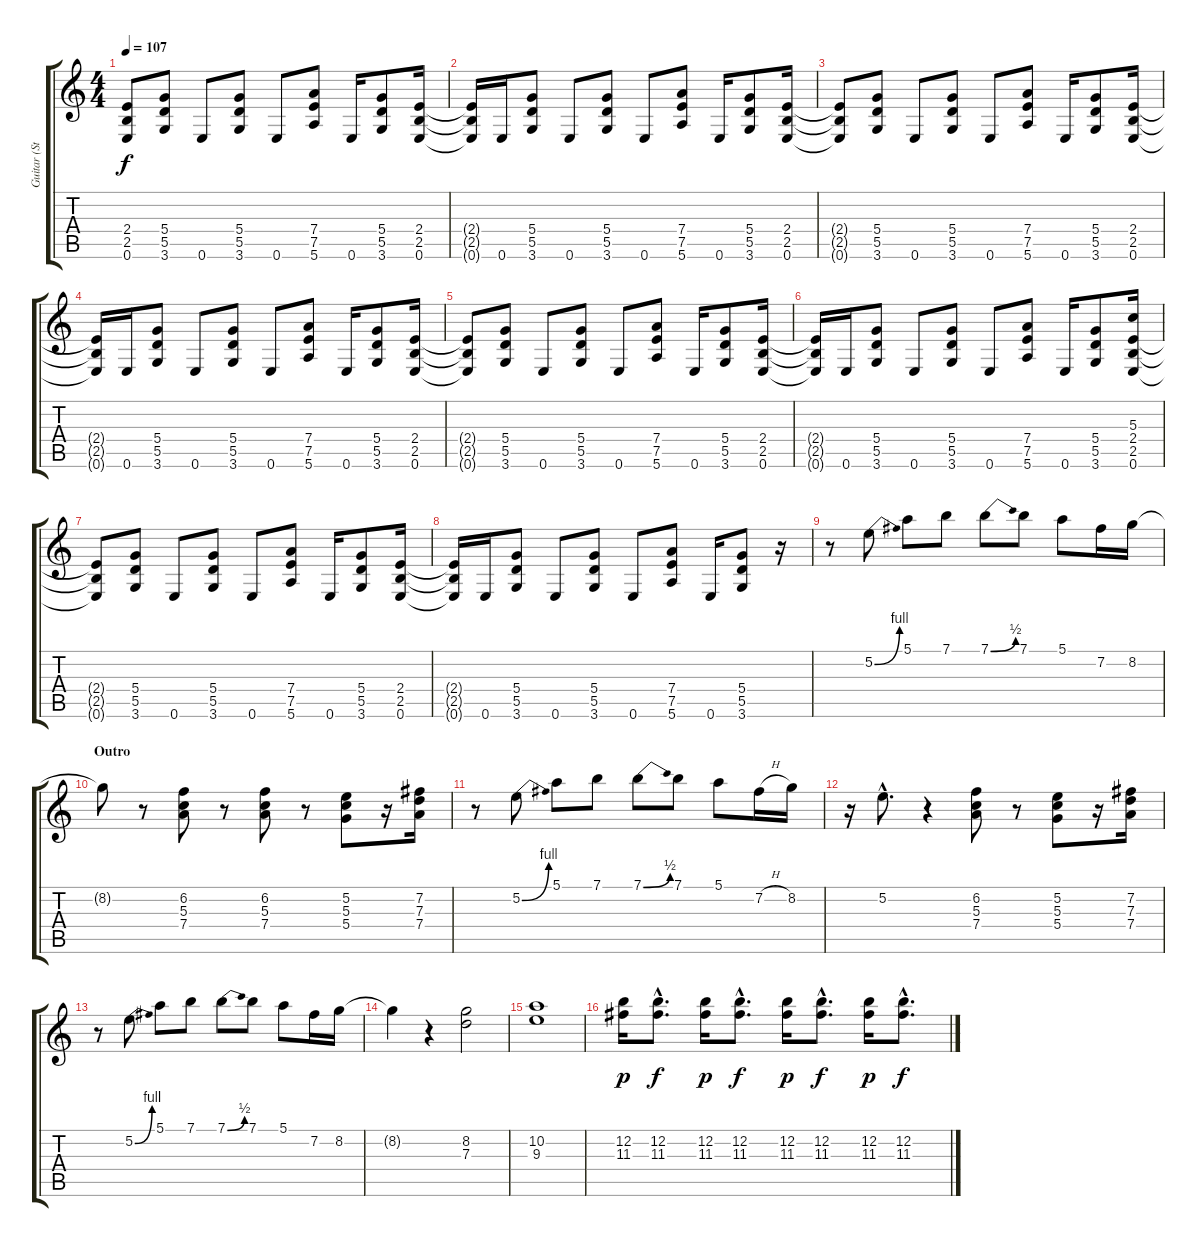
\track ("Guitar (Steve Morse)" "Guitar (St") {instrument distortionguitar}
\staff {score tabs}
\tuning (E4 B3 G3 D3 A2 E2) {hide}
\ts (4 4)
\tempo 107
\clef g2
\ks c
(2.4{t} 2.5{t} 0.6{t}).8{dy f} (5.4 5.5 3.6).8 0.6.8 (5.4 5.5 3.6).8 0.6.8 (7.4 7.5 5.6).8 0.6.16 (5.4 5.5 3.6).8 (2.4 2.5 0.6).16 |
(2.4{t} 2.5{t} 0.6{t}).16 0.6.16 (5.4 5.5 3.6).8 0.6.8 (5.4 5.5 3.6).8 0.6.8 (7.4 7.5 5.6).8 0.6.16 (5.4 5.5 3.6).8 (2.4 2.5 0.6).16 |
(2.4{t} 2.5{t} 0.6{t}).8 (5.4 5.5 3.6).8 0.6.8 (5.4 5.5 3.6).8 0.6.8 (7.4 7.5 5.6).8 0.6.16 (5.4 5.5 3.6).8 (2.4 2.5 0.6).16 |
(2.4{t} 2.5{t} 0.6{t}).16 0.6.16 (5.4 5.5 3.6).8 0.6.8 (5.4 5.5 3.6).8 0.6.8 (7.4 7.5 5.6).8 0.6.16 (5.4 5.5 3.6).8 (2.4 2.5 0.6).16 |
(2.4{t} 2.5{t} 0.6{t}).8 (5.4 5.5 3.6).8 0.6.8 (5.4 5.5 3.6).8 0.6.8 (7.4 7.5 5.6).8 0.6.16 (5.4 5.5 3.6).8 (2.4 2.5 0.6).16 |
(2.4{t} 2.5{t} 0.6{t}).16 0.6.16 (5.4 5.5 3.6).8 0.6.8 (5.4 5.5 3.6).8 0.6.8 (7.4 7.5 5.6).8 0.6.16 (5.4 5.5 3.6).8 (5.3 2.4 2.5 0.6).16 |
(2.4{t} 2.5{t} 0.6{t}).8 (5.4 5.5 3.6).8 0.6.8 (5.4 5.5 3.6).8 0.6.8 (7.4 7.5 5.6).8 0.6.16 (5.4 5.5 3.6).8 (2.4 2.5 0.6).16 |
(2.4{t} 2.5{t} 0.6{t}).16 0.6.16 (5.4 5.5 3.6).8 0.6.8 (5.4 5.5 3.6).8 0.6.8 (7.4 7.5 5.6).8 0.6.16 (5.4 5.5 3.6).8 r.16 |
r.8 5.2{be (bend 0 0 60 4)}.8 5.1.8 7.1.8 7.1{be (bend 0 0 60 2)}.8 7.1.8 5.1.8 7.2.16 8.2.16 |
\section ("" "Outro")
8.2{t}.8 r.8 (6.2 5.3 7.4).8 r.8 (6.2 5.3 7.4).8 r.8 (5.2 5.3 5.4).8 r.16 (7.2 7.3 7.4).16 |
r.8 5.2{be (bend 0 0 60 4)}.8 5.1.8 7.1.8 7.1{be (bend 0 0 60 2)}.8 7.1.8 5.1.8 7.2{h}.16 8.2.16 |
r.16 5.2{hac}.8{d} r.4 (6.2 5.3 7.4).8 r.8 (5.2 5.3 5.4).8 r.16 (7.2 7.3 7.4).16 |
r.8 5.2{be (bend 0 0 60 4)}.8 5.1.8 7.1.8 7.1{be (bend 0 0 60 2)}.8 7.1.8 5.1.8 7.2.16 8.2.16 |
8.2{t}.4 r.4 (8.2 7.3).2 |
(10.2 9.3).1 |
(12.2 11.3).16{dy p} (12.2{hac} 11.3{hac}).8{d dy f} (12.2 11.3).16{dy p} (12.2{hac} 11.3{hac}).8{d dy f} (12.2 11.3).16{dy p} (12.2{hac} 11.3{hac}).8{d dy f} (12.2 11.3).16{dy p} (12.2{hac} 11.3{hac}).8{d dy f}
